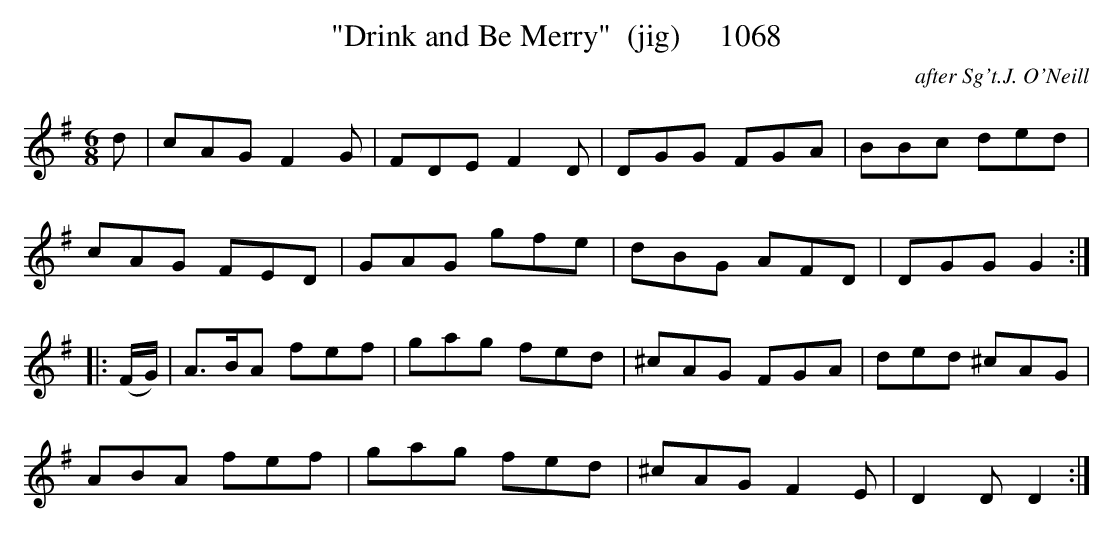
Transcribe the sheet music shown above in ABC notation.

X:1
T:"Drink and Be Merry"  (jig)     1068
C:after Sg't.J. O'Neill
BRENNAN July 2003 (HTTP://WWW.SOSYOURMOM.COM)
M:6/8
L:1/8
K:G
d|cAG F2G|FDE F2D|DGG FGA|BBc ded|
cAG FED|GAG gfe|dBG AFD|DGG G2:|
|:(F/2G/2)|A3/2B/2A fef|gag fed|^cAG FGA|ded ^cAG|
ABA fef|gag fed|^cAG F2E|D2D D2:|
